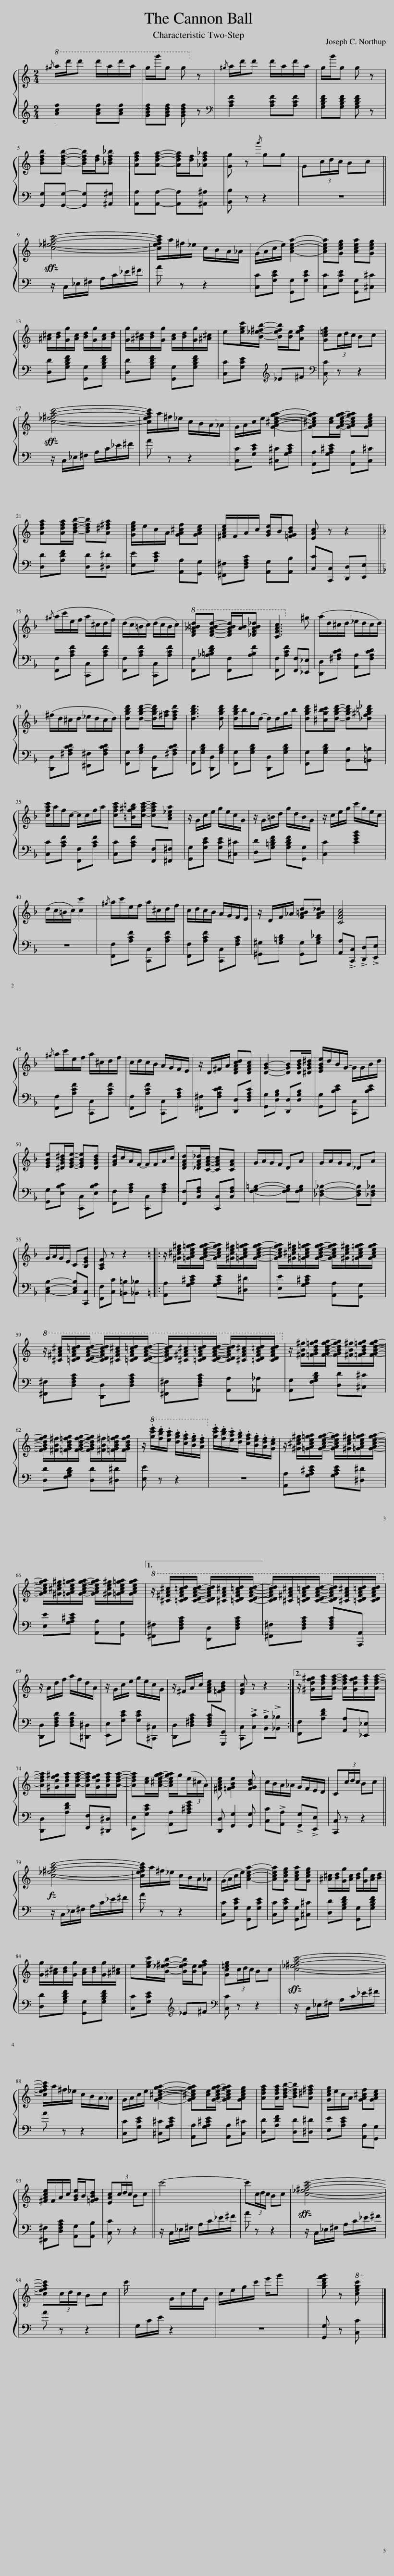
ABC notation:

X:1
%%score { 1 | 2 }
L:1/8
Q:1/4=100
M:2/4
I:linebreak $
K:C
V:1 treble
V:2 treble
V:1
!8va(!{/^g'} a'/d''/d'' d''/a'/d''/a'/ | g'/g''/g' g'!8va)! z |{/^g} a/d'/d' d'/a/d'/a/ | g/g'/g g z |$ [Bdfb][Bdfb]- [Bdfb]/[df]/[_Bdf_b] | %5
 [Adfa][Adfa]- [Adfa]/[df]/[_Adf_a] | [Gg] z{/g'} gg | G(3c/d/c/ Bc ||$ [c_e^fac']4- | [cefac']/a/^f/_e/ c/B/A/_A/ | %10
 (G/A/c/e/) [Acea]2- | [Acea][Gceg] [Acea][Gceg] |$ [^A^c]/[Bd]/[Gg]/[Ac]/ [Bd]/[Gg]/[Ac]/[Bd]/ | [Gg]/[^A^c]/[Bd]/[Gg]/ [Ac]/[Bd]/[Gg]/[^A^c]/ | e[egc']/[B_e^fb]/- [Befb]/[Be]/[Aefa] | %15
 [Gc=eg](3c/d/c/ Bc |$ [c_e^fac']4- | [cefac']/a/^f/_e/ c/B/A/_A/ | G/A/c/e/ [GA^cega]2- | [GA^cega][ce]/[GAcega]/- [GAcega][GAceg] |$ %20
 [Adfa][Adfa]/[Bdfb]/- [Bdfb][A^d^fa] | [Gceg]/e/c/A/ [GA^cf][GAce] | [^FAce]/F/A/c/ [GBe]/B/[=FGBd] | [EAc] z z2 ||$[K:F]{/^g} (a/c'/e/f/ a/^c/d/f/) | %25
 (d/c/=B/c/) (d/c/B/c/) |!8va(! [df_a=bd'][dfabd']- [dfabd']/[ab]/[_dfab_d'] | [cfac']3!8va)! ^g | (a/d/^c/d/ _e/d/c/d/) |$ (^f/d/^c/d/ _e/d/c/d/) | %30
 [dgbd'][dgbd']- [dgbd']/[^fa]/[dfad'] | [dgbd']3 [dgbd'] | [dgbd']/b/g/d/- d/d/g/b/ | [dgbd'][^cgb^c']/[dgbd']/- [dgbd'][_df^g=b_d'] |$ [cfac']/a/f/c/- c/c/f/a/ | %35
 [cfac'][=Bf^g=b]/[cfac']/- [cfac'][Ac_ea] | z/ G/c/e/ g/e/c/G/ | z/ G/=B/d/ g/d/B/G/ | z/ c/e/g/ c'/g/e/c/ |$ (d/c/=B/c/) [cc']2 | %40
{/^g} a/c'/e/f/ a/^c/d/f/ | c/d/c/B/ A/G/F/E/ | z/ D/F/_A/ [FA=Bd][FAB_d] | [CFAc]4 |${/^g} a/c'/e/f/ a/^c/d/f/ | %45
 c/d/c/B/ A/G/F/E/ | z/ D/^F/A/ [DFAcd][DFAc] | [DGB]2- [DGB][DGBd]/[^DGB^d]/ | [EGBe]/d/B/G/- G/G/B/d/ |$ [EGBe][^DGB^d]/[EGBe]/- [EGBe][DGBd] | %50
 [FAd]/c/A/F/- F/F/A/c/ | [DFAd][_DFA_d]/[CFAc]/- [CFAc][CFA] | G/A/G/F/ DA | G/A/G/F/ _DA |$ G/A/G/E/ C[B,EG] | %55
 [A,CF] z z2 |:[K:C] z/ [^G^ce^g]/[=GAce=ga]/[GAcega]/- [GAcega]/[^Gce^g]/[=GAce=ga]/[GAcega]/- | [GAcega]/[^G^ce^g]/[=GAce=ga]/[GAcega]/- [GAcega]/[^Gce^g]/[=GAce=ga]/[GAcega]/ |$!8va(! z/ [^c^fa^c']/[=cdfa=c'd']/[cdfac'd']/- [cdfac'd']/[^cfa^c']/[=cdfa=c'd']/[cdfac'd']/- | [cdfac'd']/[^c^fa^c']/[=cdfa=c'd']/[cdfac'd']/- [cdfac'd']/[^cfa^c']/[=cdfa=c'd']/[cdfac'd']/!8va)! | %60
 z/ [^FB^f]/[=FGBd=fg]/[FGBdfg]/- [FGBdfg]/[^FB^f]/[=FGBd=fg]/[FGBdfg]/- |$ [FGBdfg]/[^FB^f]/[=FGBd=fg]/[FGBdfg]/- [FGBdfg]/[^FB^f]/[=FGBd=fg]/[FGBdfg]/ | z/!8va(! .[g'c''e'']/.[f'b'd'']/.[e'a'c'']/ .[d'g'b']/.[c'f'a']/.[be'g']/.[ad'f']/!8va)! | .[gc'e']/.[fbd']/.[eac']/.[dgb]/ .[cfa]/.[Beg]/.[Adf]/.[Gce]/ | z/ [^G^ce^g]/[=GAce=ga]/[GAcega]/- [GAcega]/[^Gce^g]/[=GAce=ga]/[GAcega]/- |$ %65
 [GAcega]/[^G^ce^g]/[=GAce=ga]/[GAcega]/- [GAcega]/[^Gce^g]/[=GAce=ga]/[GAcega]/ |1!8va(! z/ [^c^fa^c']/[=cdfa=c'd']/[cdfac'd']/- [cdfac'd']/[^cfa^c']/[=cdfa=c'd']/[cdfac'd']/- || [cdfac'd']/[^c^fa^c']/[=cdfa=c'd']/[cdfac'd']/- [cdfac'd']/[^cfa^c']/[=cdfa=c'd']/[cdfac'd']/!8va)! |$ z/ A/d/f/ a/f/d/A/ | z/ G/c/e/ g/e/c/G/ | %70
 z/ ^F/A/c/ [FAce][=FGBd] | [EGc] z z2 :|2 z/ [^Gdf^g]/[Adfa]/[Adfa]/- [Adfa]/[Gdfg]/[Adfa]/[Adfa]/- ||$ [Adfa]/[^Gdf^g]/[Adfa]/[Adfa]/- [Adfa]/[Gdfg]/[Adfa]/[Adfa]/- | [Adfa][ce]/[A^cega]/- [Acega]/g/(3(e/^c/A/) | %75
 [^FAce] [=FGBe]2 [FGBd] | c/B/A/_A/ G/F/E/D/ | C(3c/d/c/ Bc ||$ [c_e^fac']4- | [cefac']/a/^f/_e/ c/B/A/_A/ | %80
 (G/A/c/e/) [Acea]2- | [Acea][Gceg] [Acea][Gceg] | [^A^c]/[Bd]/[Gg]/[Ac]/ [Bd]/[Gg]/[Ac]/[Bd]/ |$ [Gg]/[^A^c]/[Bd]/[Gg]/ [Ac]/[Bd]/[Gg]/[^A^c]/ | e[egc']/[B_e^fb]/- [Befb]/[Be]/[Aefa] | %85
 [Gc=eg](3c/d/c/ Bc | [c_e^fac']4- |$ [cefac']/a/^f/_e/ c/B/A/_A/ | G/A/c/e/ [GA^cega]2- | [GA^cega][ce]/[GAcega]/- [GAcega][GAceg] | %90
 [Adfa][Adfa]/[Bdfb]/- [Bdfb][A^d^fa] | [Gceg]/e/c/A/ [GA^cf][GAce] |$ [^FAce]/F/A/c/ [GBe]/B/[=FGBd] | [EAc](3c/d/c/ Bc || c'4- | %95
 c'(3c/d/c/ Bc | [c_e^fac']4- |$ [cefac'](3c/d/c/ Bc | c'/ x/ x G/c/e/G/ | c/e/g/c'/ e'/g' x/ | %100
 x/ [gbd'f'g'] z!8va(! [c'e'g'c'']!8va)! x/ |] %101
V:2
 [Acf]2 [Acf][Acf] | [GBdf][GBdf] [GBdf] z |[K:bass] [A,CF]2 [A,CF][A,CF] | [G,B,DF][G,B,DF] [G,B,DF] z |$ [G,,G,][G,,G,]- [G,,G,][^A,,^G,] | %5
 [A,,A,][A,,A,]- [A,,A,][^A,,^A,] | [B,,B,] z z2 | z4 ||$ z/ C,/_E,/^F,/ A,/C/_E/^F/ | A z z2 | %10
 [C,C][G,CE] [G,,G,][G,CE] | [C,C][G,CE] [G,,G,][^C,^C] |$ [D,D][G,B,DF] [G,,G,][G,B,DF] | [D,D][G,B,DF] [G,,G,][G,B,DF] | [C,C][G,CE][K:treble] _E^F | %15
[K:bass] [C,C] z z2 |$ z/ C,/_E,/^F,/ A,/C/_E/^F/ | A z z2 | [C,C][G,CE] [^C,^C][G,A,CE] | [A,,A,][G,A,^CE] [A,,A,][C,^C] |$ %20
 [D,D][A,DF] [D,D][^D,^D] | [E,E][A,CE] [A,,A,][G,,G,] | [^F,,^F,][D,F,A,C] [A,,G,][A,,B,] | [C,C][C,,C,] [D,,D,][E,,E,] ||$[K:F] [F,,F,][A,CF] [C,,C,][A,CF] | %25
 [F,,F,][A,CF] [C,,C,][A,CF] | [F,,F,][_A,=B,DF] [F,,F,][A,B,F] | [F,,F,][A,CF] [F,,F,][_E,,_E,] | [D,,D,][^F,A,CD] [A,,A,][F,A,CD] |$ [D,,D,][^F,A,CD] [^F,,^F,][F,A,CD] | %30
 [G,,G,][G,B,D] [D,,D,][^F,A,CD] | [G,,G,][G,B,D] [D,,D,][G,B,D] | [G,,G,][G,B,D] [D,,D,][G,B,D] | [G,,G,][G,B,D] [B,,B,][=B,,=B,] |$ [C,C][A,CF] [F,,F,][A,CF] | %35
 [C,C][A,CF] [F,,F,][^F,,^F,] | [G,,G,][G,CE] [G,CE][^C,^C] | [D,D][G,=B,DF] [G,B,DF][G,,G,] | [C,C]2 [CEGB]2 |$ z4 | %40
 [F,,F,][A,CF] [C,,C,][A,CF] | [F,,F,][A,CF] [C,,C,][F,A,C] | [^G,,^G,][G,=B,D] [G,,G,][G,B,_D] | [A,,A,]!>![C,,C,] !>![D,,D,]!>![E,,E,] |$ [F,,F,][A,CF] [C,,C,][A,CF] | %45
 [F,,F,][A,CF] [C,,C,][F,A,C] | [^F,,^F,][F,A,CD] [D,,D,][D,F,A,C] | [G,,G,][D,G,B,] [D,,D,][D,G,B,] | [G,,G,][B,CE] [C,,C,][B,CE] |$ [G,,G,][E,B,C] [C,,C,][E,B,C] | %50
 [F,,F,][F,A,C] [C,,C,][F,A,C] | [F,,F,][C,F,A,] [C,,C,][C,F,A,] | [F,G,=B,]2- [F,G,B,][F,G,B,] | [_D,F,_B,]2- [D,F,B,][_D,F,_B,] |$ [C,E,B,]2- [C,E,B,][C,,C,] | %55
 [F,,F,][C,C] [=B,,=B,][_B,,_B,] |:[K:C] [A,,A,][G,A,^CE] [G,A,CE][^D,^D] | [E,E][G,A,^CE] [A,,A,][G,,G,] |$ [^F,,^F,][D,F,A,C] [D,,D,][D,F,A,C] | [^F,,^F,][D,F,A,C] [A,,A,][_A,,_A,] | %60
 [A,,G,][F,G,B,D] [D,D][^C,^C] |$ [D,D][F,G,B,D] [D,D][^D,^D] | [E,E] z z2 | z4 | [A,,A,][G,A,^CE] [G,A,CE][^D,^D] |$ %65
 [E,E][G,A,^CE] [A,,A,][G,,G,] |1 [^F,,^F,][D,F,A,C] [D,,D,][D,F,A,C] || [^F,,^F,][D,F,A,C] [D,F,A,C][A,,,A,,] |$ [D,,D,][D,F,A,D] [D,F,A,D][^D,,^D,] | [E,,E,][G,CE] [G,CE][^C,,^C,] | %70
 [D,,D,][D,^F,A,C] [D,F,A,C][G,,,G,,] | [C,,C,]!>![C,C] !>![B,,B,]!>![_B,,_B,] :|2 [F,,F,][A,DF] [A,,A,][_E,,_E,] ||$ [D,,D,][A,DF] [F,,F,][^D,,^D,] | [E,,E,][G,CE] [A,,A,][A,^CEG] | %75
 [D,,D,] [G,,G,]2 [G,,G,] | [C,C]!>![A,,A,] !>![G,,G,]!>![E,,E,] | [C,,C,] z z2 ||$ z/ C,/_E,/^F,/ A,/C/_E/^F/ | A z z2 | %80
 [C,C][G,CE] [G,,G,][G,CE] | [C,C][G,CE] [G,,G,][^C,^C] | [D,D][G,B,DF] [G,,G,][G,B,DF] |$ [D,D][G,B,DF] [G,,G,][G,B,DF] | [C,C][G,CE][K:treble] _E^F | %85
[K:bass] [C,C] z z2 | z/ C,/_E,/^F,/ A,/C/_E/^F/ |$ A z z2 | [C,C][G,CE] [^C,^C][G,A,CE] | [A,,A,][G,A,^CE] [A,,A,][C,^C] | %90
 [D,D][A,DF] [D,D][^D,^D] | [E,E][A,CE] [A,,A,][G,,G,] |$ [^F,,^F,][D,F,A,C] [A,,G,][A,,B,] | [C,C] z z2 || z/ C,/_E,/^F,/ A,/C/_E/^F/ | %95
 A z z2 | z/ C,/_E,/^F,/ A,/C/_E/^F/ |$ A z z2 | x/ G,/C/E/ z2 | z4 | %100
 x/ [G,,G,] z [C,C] x/ |] %101
